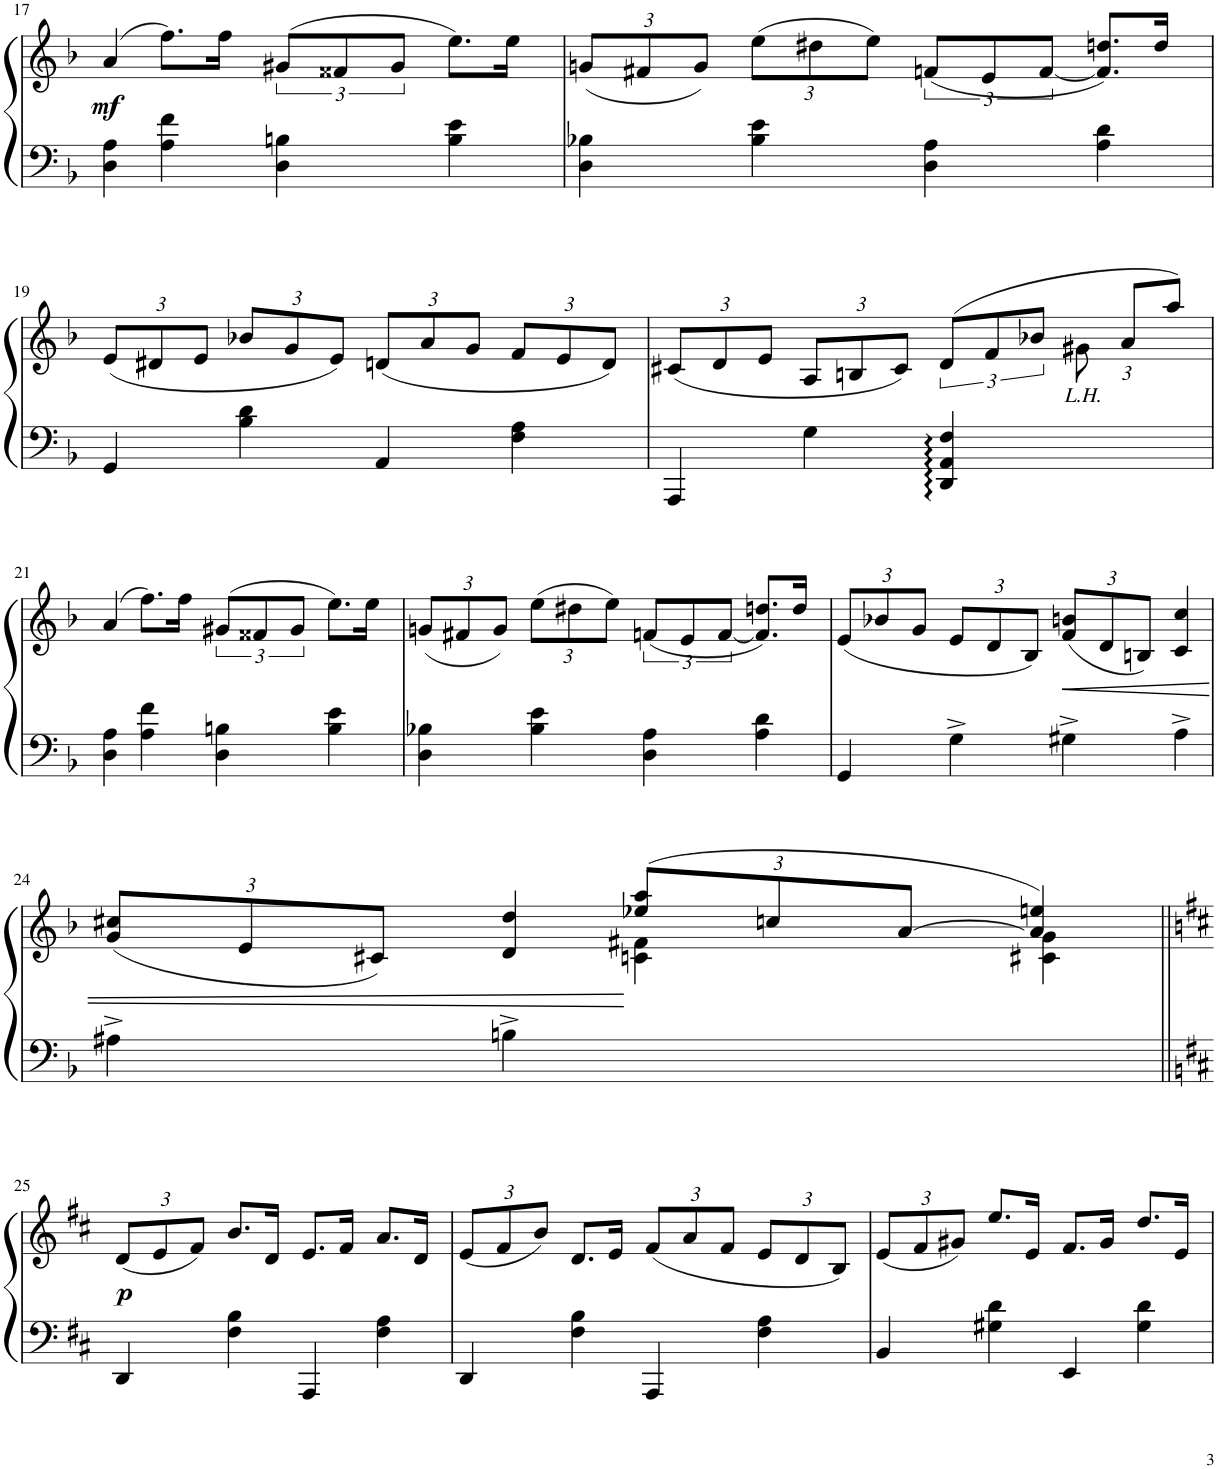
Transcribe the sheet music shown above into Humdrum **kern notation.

**kern	**kern	**dynam
*part1	*part1	*part1
*staff2	*staff1	*staff1/2
*I"Piano	*	*
*I'Pno.	*	*
!!LO:PB:g=z
*clefF4	*clefG2	*
*k[b-]	*k[b-]	*
*M2/2	*M2/2	*
*met(c|)	*met(c|)	*
=17	=17	=17
!	!	!LO:DY:b
4D\ 4A\	(4a/	mf
4A\ 4f\	8.ff\L)	.
.	16ff\Jk	.
4D\ 4Bn\	(12g#X/L	.
.	12f##X/	.
.	12g#/J	.
4B\ 4e\	8.ee\L)	.
.	16ee\Jk	.
=18	=18	=18
*	*Xbrackettup	*
4D\ 4B-X\	(12gn/L	.
.	12f#X/	.
.	12g/J)	.
4B-\ 4e\	(12ee\L	.
.	12dd#X\	.
.	12ee\J)	.
*	*brackettup	*
4D\ 4A\	(12fn/L	.
.	12e/	.
.	[12f/J	.
4A\ 4d\	8.f/] 8.ddn/L)	.
.	16dd/Jk	.
!!LO:LB:g=z
=19	=19	=19
*	*Xbrackettup	*
4GG/	(12e/L	.
.	12d#X/	.
.	12e/J	.
4B-\ 4d\	12b-X/L	.
.	12g/	.
.	12e/J)	.
4AA/	(12dn/L	.
.	12a/	.
.	12g/J	.
4F\ 4A\	12f/L	.
.	12e/	.
.	12d/J)	.
=20	=20	=20
4AAA/	(12c#X/L	.
.	12d/	.
.	12e/J	.
4G\	12A/L	.
.	12Bn/	.
.	12c#/J)	.
*	*brackettup	*
4DD/ 4AA/ 4F/	(12d/L	.
.	12f/	.
.	12b-X/J	.
*	*Xbrackettup	*
!	!LO:TX:b:i:t=L.H.	!
4ryy	12g#X\	.
.	12a/L	.
.	12aa/J)	.
!!LO:LB:g=z
=21	=21	=21
4D\ 4A\	(4a/	.
4A\ 4f\	8.ff\L)	.
.	16ff\Jk	.
*	*brackettup	*
4D\ 4Bn\	(12g#X/L	.
.	12f##X/	.
.	12g#/J	.
4B\ 4e\	8.ee\L)	.
.	16ee\Jk	.
=22	=22	=22
*	*Xbrackettup	*
4D\ 4B-X\	(12gn/L	.
.	12f#X/	.
.	12g/J)	.
4B-\ 4e\	(12ee\L	.
.	12dd#X\	.
.	12ee\J)	.
*	*brackettup	*
4D\ 4A\	(12fn/L	.
.	12e/	.
.	[12f/J	.
4A\ 4d\	8.f/] 8.ddn/L)	.
.	16dd/Jk	.
=23	=23	=23
*	*Xbrackettup	*
4GG/	(12e/L	.
.	12b-X/	.
.	12g/J	.
4G^\	12e/L	.
.	12d/	.
.	12B-/J)	.
!	!	!LO:HP:b
4G#X^\	(12f/ 12bn/L	<
.	12d/	.
.	12Bn/J)	.
4A^\	4c/ 4cc/	.
!!LO:LB:g=z
=24	=24	=24
*	*^	*
4A#X^\	(12g/ 12cc#X/L	2ryy	.
.	12e/	.	.
.	12c#X/J)	.	.
4Bn^\	4d/ 4dd/	.	.
2ryy	(12ee-X/ 12aa/L	4cn\ 4f#X\	[
.	12ccn/	.	.
.	[12a/J	.	.
.	4a/] 4een/)	4c#X\ 4g\	.
*	*v	*v	*
!!LO:LB:g=z
=25||	=25||	=25||
*k[f#c#]	*k[f#c#]	*
*	*^	*
!	!	!	!LO:DY:b
*	*v	*v	*
4DD/	(12d/L	p
.	12e/	.
.	12f#/J)	.
4F#\ 4B\	8.b/L	.
.	16d/Jk	.
4AAA/	8.e/L	.
.	16f#/Jk	.
4F#\ 4A\	8.a/L	.
.	16d/Jk	.
=26	=26	=26
4DD/	(12e/L	.
.	12f#/	.
.	12b/J)	.
4F#\ 4B\	8.d/L	.
.	16e/Jk	.
4AAA/	(12f#/L	.
.	12a/	.
.	12f#/J	.
4F#\ 4A\	12e/L	.
.	12d/	.
.	12B/J)	.
=27	=27	=27
4BB/	(12e/L	.
.	12f#/	.
.	12g#X/J)	.
4G#X\ 4d\	8.ee/L	.
.	16e/Jk	.
4EE/	8.f#/L	.
.	16g#/Jk	.
4G#\ 4d\	8.dd/L	.
.	16e/Jk	.
=	=	=
*-	*-	*-
